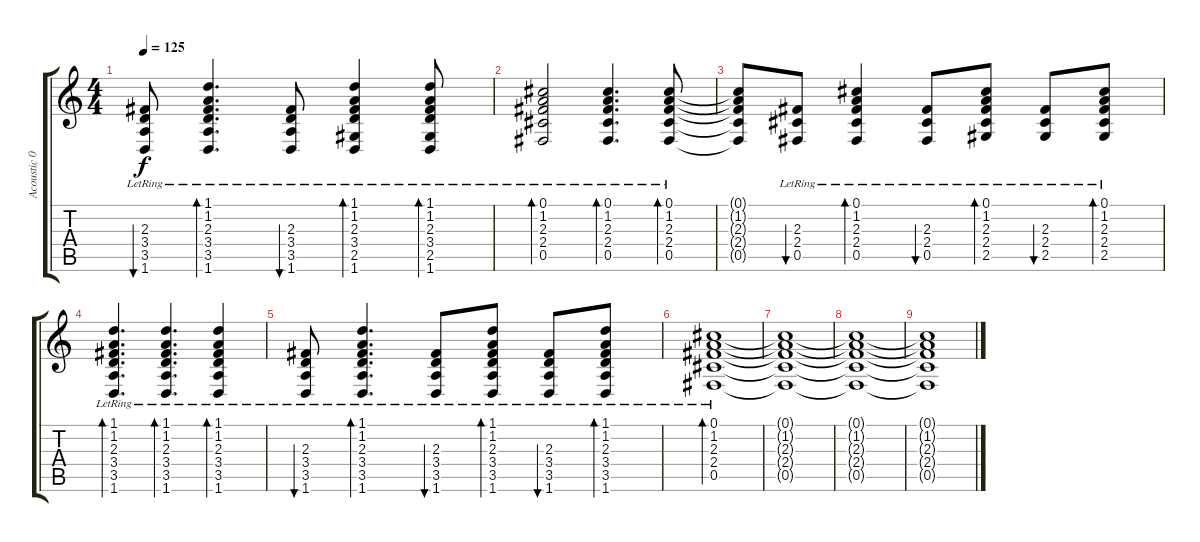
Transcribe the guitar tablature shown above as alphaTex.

\track ("Acoustic 01" "Acoustic 0") {instrument acousticguitarsteel}
\staff {score tabs}
\tuning (Db4 Ab3 E3 B2 Gb2 Db2) {hide}
\ts (4 4)
\tempo 125
\clef g2
\ks c
(2.3{lr} 3.4{lr} 3.5{lr} 1.6{lr}).8{bu 30 dy f} (1.1{lr} 1.2{lr} 2.3{lr} 3.4{lr} 3.5{lr} 1.6{lr}).4{d bd 30} (2.3{lr} 3.4{lr} 3.5{lr} 1.6{lr}).8{bu 30} (1.1{lr} 1.2{lr} 2.3{lr} 3.4{lr} 2.5{lr} 1.6{lr}).4{bd 30} (1.1{lr} 1.2{lr} 2.3{lr} 3.4{lr} 2.5{lr} 1.6{lr}).8{bd 30} |
(0.1{lr} 1.2{lr} 2.3{lr} 2.4{lr} 0.5{lr}).2{bd 30} (0.1{lr} 1.2{lr} 2.3{lr} 2.4{lr} 0.5{lr}).4{d bd 30} (0.1{lr} 1.2{lr} 2.3{lr} 2.4{lr} 0.5{lr}).8{bd 30} |
(0.1{t} 1.2{t} 2.3{t} 2.4{t} 0.5{t}).8 (2.3{lr} 2.4{lr} 0.5{lr}).8{bu 30} (0.1{lr} 1.2{lr} 2.3{lr} 2.4{lr} 0.5{lr}).4{bd 30} (2.3{lr} 2.4{lr} 0.5{lr}).8{bu 30} (0.1{lr} 1.2{lr} 2.3{lr} 2.4{lr} 2.5{lr}).8{bd 30} (2.3{lr} 2.4{lr} 2.5{lr}).8{bu 30} (0.1{lr} 1.2{lr} 2.3{lr} 2.4{lr} 2.5{lr}).8{bd 30} |
(1.1{lr} 1.2{lr} 2.3{lr} 3.4{lr} 3.5{lr} 1.6{lr}).4{d bd 30} (1.1{lr} 1.2{lr} 2.3{lr} 3.4{lr} 3.5{lr} 1.6{lr}).4{d bd 30} (1.1{lr} 1.2{lr} 2.3{lr} 3.4{lr} 3.5{lr} 1.6{lr}).4{bd 30} |
(2.3{lr} 3.4{lr} 3.5{lr} 1.6{lr}).8{bu 30} (1.1{lr} 1.2{lr} 2.3{lr} 3.4{lr} 3.5{lr} 1.6{lr}).4{d bd 30} (2.3{lr} 3.4{lr} 3.5{lr} 1.6{lr}).8{bu 30} (1.1{lr} 1.2{lr} 2.3{lr} 3.4{lr} 3.5{lr} 1.6{lr}).8{bd 30} (2.3{lr} 3.4{lr} 3.5{lr} 1.6{lr}).8{bu 30} (1.1{lr} 1.2{lr} 2.3{lr} 3.4{lr} 3.5{lr} 1.6{lr}).8{bd 30} |
(0.1{lr} 1.2{lr} 2.3{lr} 2.4{lr} 0.5{lr}).1{bd 60} |
(0.1{t} 1.2{t} 2.3{t} 2.4{t} 0.5{t}).1 |
(0.1{t} 1.2{t} 2.3{t} 2.4{t} 0.5{t}).1 |
(0.1{t} 1.2{t} 2.3{t} 2.4{t} 0.5{t}).1
